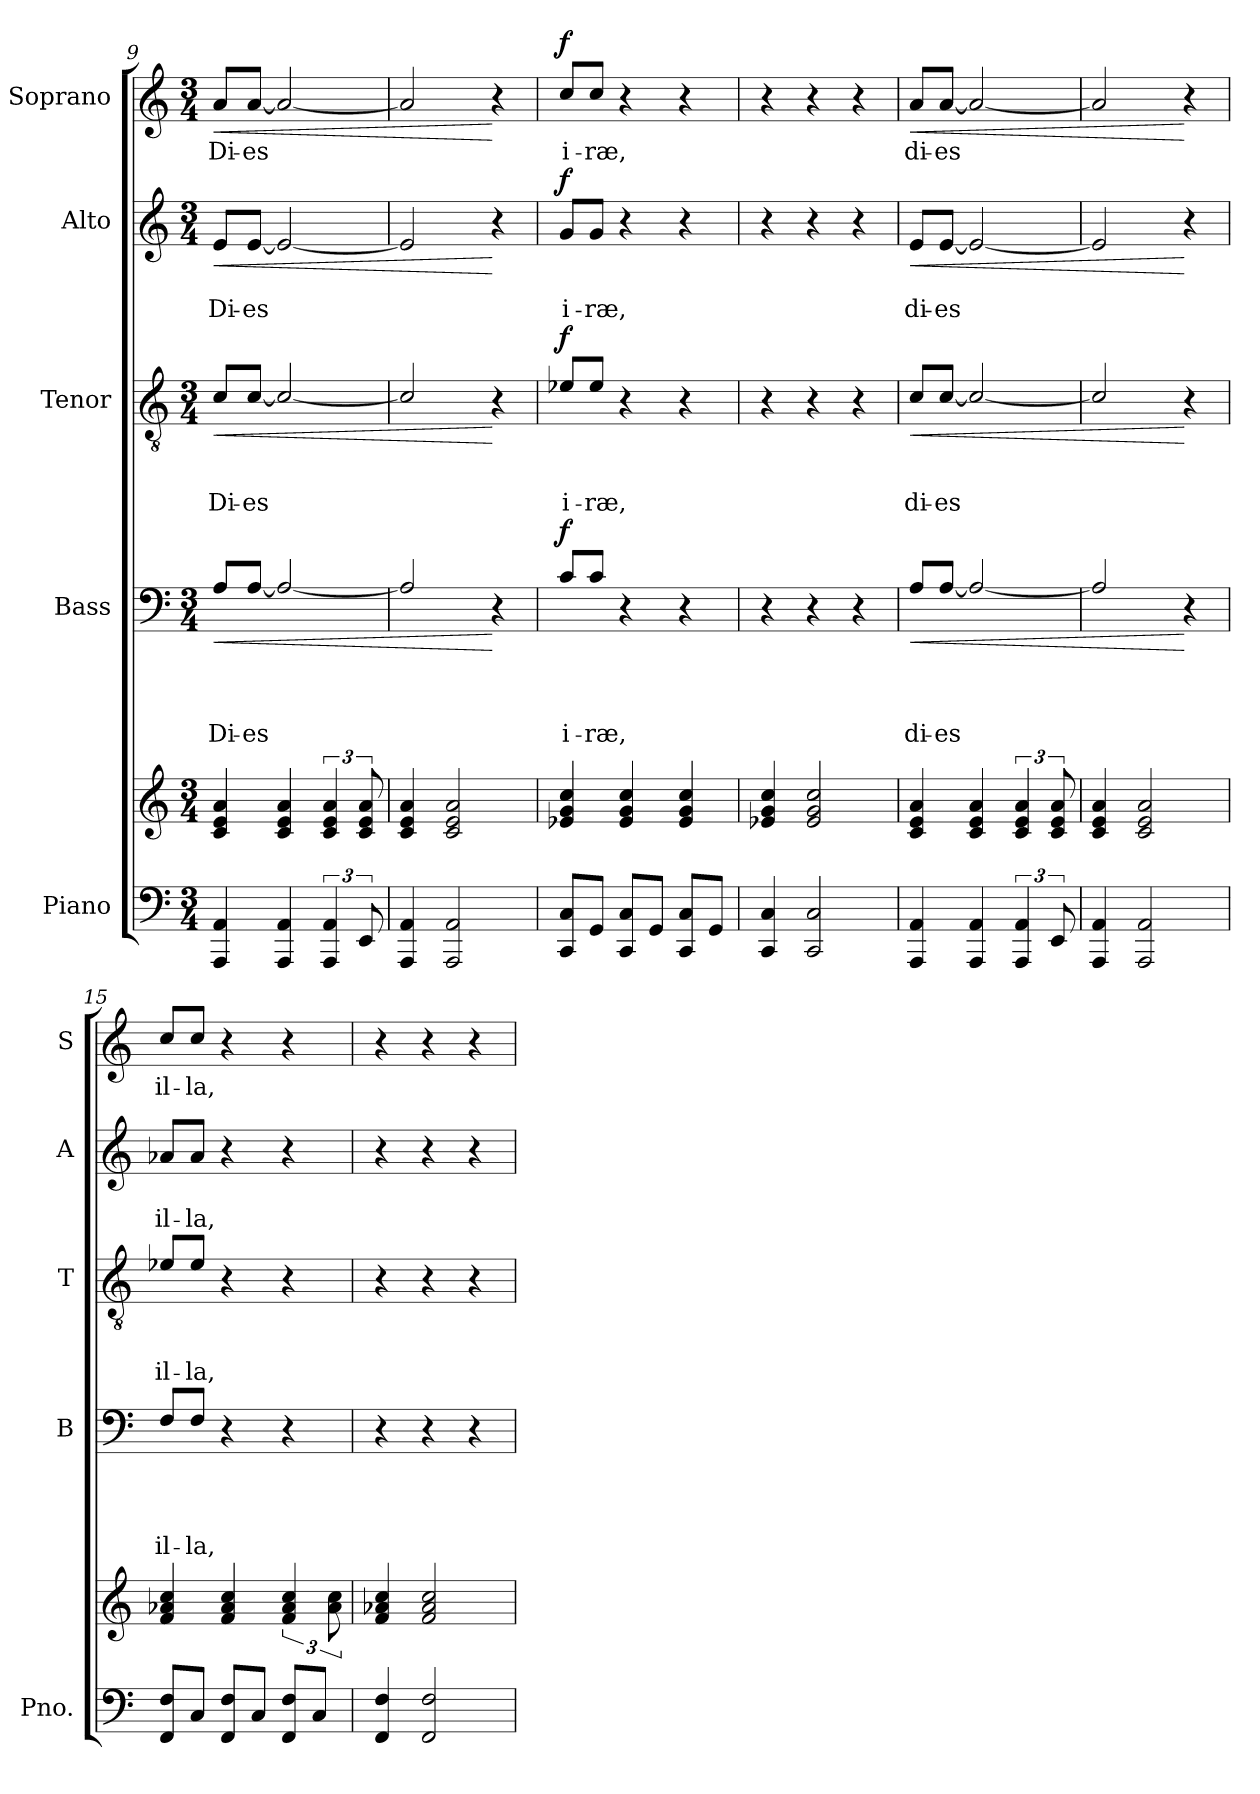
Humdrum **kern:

**kern	**kern	**kern	**text	**text	**text	**text	**dynam	**kern	**text	**text	**text	**dynam	**kern	**text	**text	**dynam	**kern	**text	**dynam
*part5	*part5	*part4	*part4	*part4	*part4	*part4	*part4	*part3	*part3	*part3	*part3	*part3	*part2	*part2	*part2	*part2	*part1	*part1	*part1
*staff6	*staff5	*staff4	*staff4	*staff4	*staff4	*staff4	*staff4	*staff3	*staff3	*staff3	*staff3	*staff3	*staff2	*staff2	*staff2	*staff2	*staff1	*staff1	*staff1
*I"Piano	*	*I"Bass	*	*	*	*	*	*I"Tenor	*	*	*	*	*I"Alto	*	*	*	*I"Soprano	*	*
*I'Pno.	*	*I'B	*	*	*	*	*	*I'T	*	*	*	*	*I'A	*	*	*	*I'S	*	*
!!LO:LB:g=z
*clefF4	*clefG2	*clefF4	*	*	*	*	*	*clefGv2	*	*	*	*	*clefG2	*	*	*	*clefG2	*	*
*k[]	*k[]	*k[]	*	*	*	*	*	*k[]	*	*	*	*	*k[]	*	*	*	*k[]	*	*
*a:	*a:	*a:	*	*	*	*	*	*a:	*	*	*	*	*a:	*	*	*	*a:	*	*
*M3/4	*M3/4	*M3/4	*	*	*	*	*	*M3/4	*	*	*	*	*M3/4	*	*	*	*M3/4	*	*
=9	=9	=9	=9	=9	=9	=9	=9	=9	=9	=9	=9	=9	=9	=9	=9	=9	=9	=9	=9
!	!	!	!	!	!	!LO:LY:b	!LO:HP:b	!	!	!	!LO:LY:b	!LO:HP:b	!	!	!LO:LY:b	!LO:HP:b	!	!LO:LY:b	!LO:HP:b
4AAA/ 4AA/	4c/ 4e/ 4a/	8A/L	.	.	.	Di-	<	8c/L	.	.	Di-	<	8e/L	.	Di-	<	8a/L	Di-	<
!	!	!	!	!	!	!LO:LY:b	!	!	!	!	!LO:LY:b	!	!	!	!LO:LY:b	!	!	!LO:LY:b	!
.	.	[8A/J	.	.	.	-es	.	[8c/J	.	.	-es	.	[8e/J	.	-es	.	[8a/J	-es	.
4AAA/ 4AA/	4c/ 4e/ 4a/	2A/_	.	.	.	.	.	2c/_	.	.	.	.	2e/_	.	.	.	2a/_	.	.
6AAA/ 6AA/	6c/ 6e/ 6a/	.	.	.	.	.	.	.	.	.	.	.	.	.	.	.	.	.	.
12EE/	12c/ 12e/ 12a/	.	.	.	.	.	.	.	.	.	.	.	.	.	.	.	.	.	.
=10	=10	=10	=10	=10	=10	=10	=10	=10	=10	=10	=10	=10	=10	=10	=10	=10	=10	=10	=10
4AAA/ 4AA/	4c/ 4e/ 4a/	2A/]	.	.	.	.	.	2c/]	.	.	.	.	2e/]	.	.	.	2a/]	.	.
2AAA/ 2AA/	2c/ 2e/ 2a/	.	.	.	.	.	.	.	.	.	.	.	.	.	.	.	.	.	.
.	.	4r	.	.	.	.	[	4r	.	.	.	[	4r	.	.	[	4r	.	[
=11	=11	=11	=11	=11	=11	=11	=11	=11	=11	=11	=11	=11	=11	=11	=11	=11	=11	=11	=11
!	!	!	!	!	!	!LO:LY:b	!LO:DY:a	!	!	!	!LO:LY:b	!LO:DY:a	!	!	!LO:LY:b	!LO:DY:a	!	!LO:LY:b	!LO:DY:a
8CC/ 8C/L	4e-X/ 4g/ 4cc/	8c/L	.	.	.	i-	f	8e-X/L	.	.	i-	f	8g/L	.	i-	f	8cc/L	i-	f
!	!	!	!	!	!	!LO:LY:b	!	!	!	!	!LO:LY:b	!	!	!	!LO:LY:b	!	!	!LO:LY:b	!
8GG/J	.	8c/J	.	.	.	-ræ,	.	8e-/J	.	.	-ræ,	.	8g/J	.	-ræ,	.	8cc/J	-ræ,	.
8CC/ 8C/L	4e-/ 4g/ 4cc/	4r	.	.	.	.	.	4r	.	.	.	.	4r	.	.	.	4r	.	.
8GG/J	.	.	.	.	.	.	.	.	.	.	.	.	.	.	.	.	.	.	.
8CC/ 8C/L	4e-/ 4g/ 4cc/	4r	.	.	.	.	.	4r	.	.	.	.	4r	.	.	.	4r	.	.
8GG/J	.	.	.	.	.	.	.	.	.	.	.	.	.	.	.	.	.	.	.
=12	=12	=12	=12	=12	=12	=12	=12	=12	=12	=12	=12	=12	=12	=12	=12	=12	=12	=12	=12
4CC/ 4C/	4e-X/ 4g/ 4cc/	4r	.	.	.	.	.	4r	.	.	.	.	4r	.	.	.	4r	.	.
2CC/ 2C/	2e-/ 2g/ 2cc/	4r	.	.	.	.	.	4r	.	.	.	.	4r	.	.	.	4r	.	.
.	.	4r	.	.	.	.	.	4r	.	.	.	.	4r	.	.	.	4r	.	.
=13	=13	=13	=13	=13	=13	=13	=13	=13	=13	=13	=13	=13	=13	=13	=13	=13	=13	=13	=13
!	!	!	!	!	!	!LO:LY:b	!LO:HP:b	!	!	!	!LO:LY:b	!LO:HP:b	!	!	!LO:LY:b	!LO:HP:b	!	!LO:LY:b	!LO:HP:b
4AAA/ 4AA/	4c/ 4e/ 4a/	8A/L	.	.	.	di-	<	8c/L	.	.	di-	<	8e/L	.	di-	<	8a/L	di-	<
!	!	!	!	!	!	!LO:LY:b	!	!	!	!	!LO:LY:b	!	!	!	!LO:LY:b	!	!	!LO:LY:b	!
.	.	[8A/J	.	.	.	-es	.	[8c/J	.	.	-es	.	[8e/J	.	-es	.	[8a/J	-es	.
4AAA/ 4AA/	4c/ 4e/ 4a/	2A/_	.	.	.	.	.	2c/_	.	.	.	.	2e/_	.	.	.	2a/_	.	.
6AAA/ 6AA/	6c/ 6e/ 6a/	.	.	.	.	.	.	.	.	.	.	.	.	.	.	.	.	.	.
12EE/	12c/ 12e/ 12a/	.	.	.	.	.	.	.	.	.	.	.	.	.	.	.	.	.	.
=14	=14	=14	=14	=14	=14	=14	=14	=14	=14	=14	=14	=14	=14	=14	=14	=14	=14	=14	=14
4AAA/ 4AA/	4c/ 4e/ 4a/	2A/]	.	.	.	.	.	2c/]	.	.	.	.	2e/]	.	.	.	2a/]	.	.
2AAA/ 2AA/	2c/ 2e/ 2a/	.	.	.	.	.	.	.	.	.	.	.	.	.	.	.	.	.	.
.	.	4r	.	.	.	.	[	4r	.	.	.	[	4r	.	.	[	4r	.	[
=15	=15	=15	=15	=15	=15	=15	=15	=15	=15	=15	=15	=15	=15	=15	=15	=15	=15	=15	=15
!	!	!	!	!	!	!LO:LY:b	!	!	!	!	!LO:LY:b	!	!	!	!LO:LY:b	!	!	!LO:LY:b	!
8FF/ 8F/L	4f/ 4a-X/ 4cc/	8F/L	.	.	.	il-	.	8e-X/L	.	.	il-	.	8a-X/L	.	il-	.	8cc/L	il-	.
!	!	!	!	!	!	!LO:LY:b	!	!	!	!	!LO:LY:b	!	!	!	!LO:LY:b	!	!	!LO:LY:b	!
8C/J	.	8F/J	.	.	.	-la,	.	8e-/J	.	.	-la,	.	8a-/J	.	-la,	.	8cc/J	-la,	.
8FF/ 8F/L	4f/ 4a-/ 4cc/	4r	.	.	.	.	.	4r	.	.	.	.	4r	.	.	.	4r	.	.
8C/J	.	.	.	.	.	.	.	.	.	.	.	.	.	.	.	.	.	.	.
8FF/ 8F/L	6f/ 6a-/ 6cc/	4r	.	.	.	.	.	4r	.	.	.	.	4r	.	.	.	4r	.	.
8C/J	.	.	.	.	.	.	.	.	.	.	.	.	.	.	.	.	.	.	.
.	12a-\ 12cc\	.	.	.	.	.	.	.	.	.	.	.	.	.	.	.	.	.	.
=16	=16	=16	=16	=16	=16	=16	=16	=16	=16	=16	=16	=16	=16	=16	=16	=16	=16	=16	=16
4FF/ 4F/	4f/ 4a-X/ 4cc/	4r	.	.	.	.	.	4r	.	.	.	.	4r	.	.	.	4r	.	.
2FF/ 2F/	2f/ 2a-/ 2cc/	4r	.	.	.	.	.	4r	.	.	.	.	4r	.	.	.	4r	.	.
.	.	4r	.	.	.	.	.	4r	.	.	.	.	4r	.	.	.	4r	.	.
=	=	=	=	=	=	=	=	=	=	=	=	=	=	=	=	=	=	=	=
*-	*-	*-	*-	*-	*-	*-	*-	*-	*-	*-	*-	*-	*-	*-	*-	*-	*-	*-	*-
